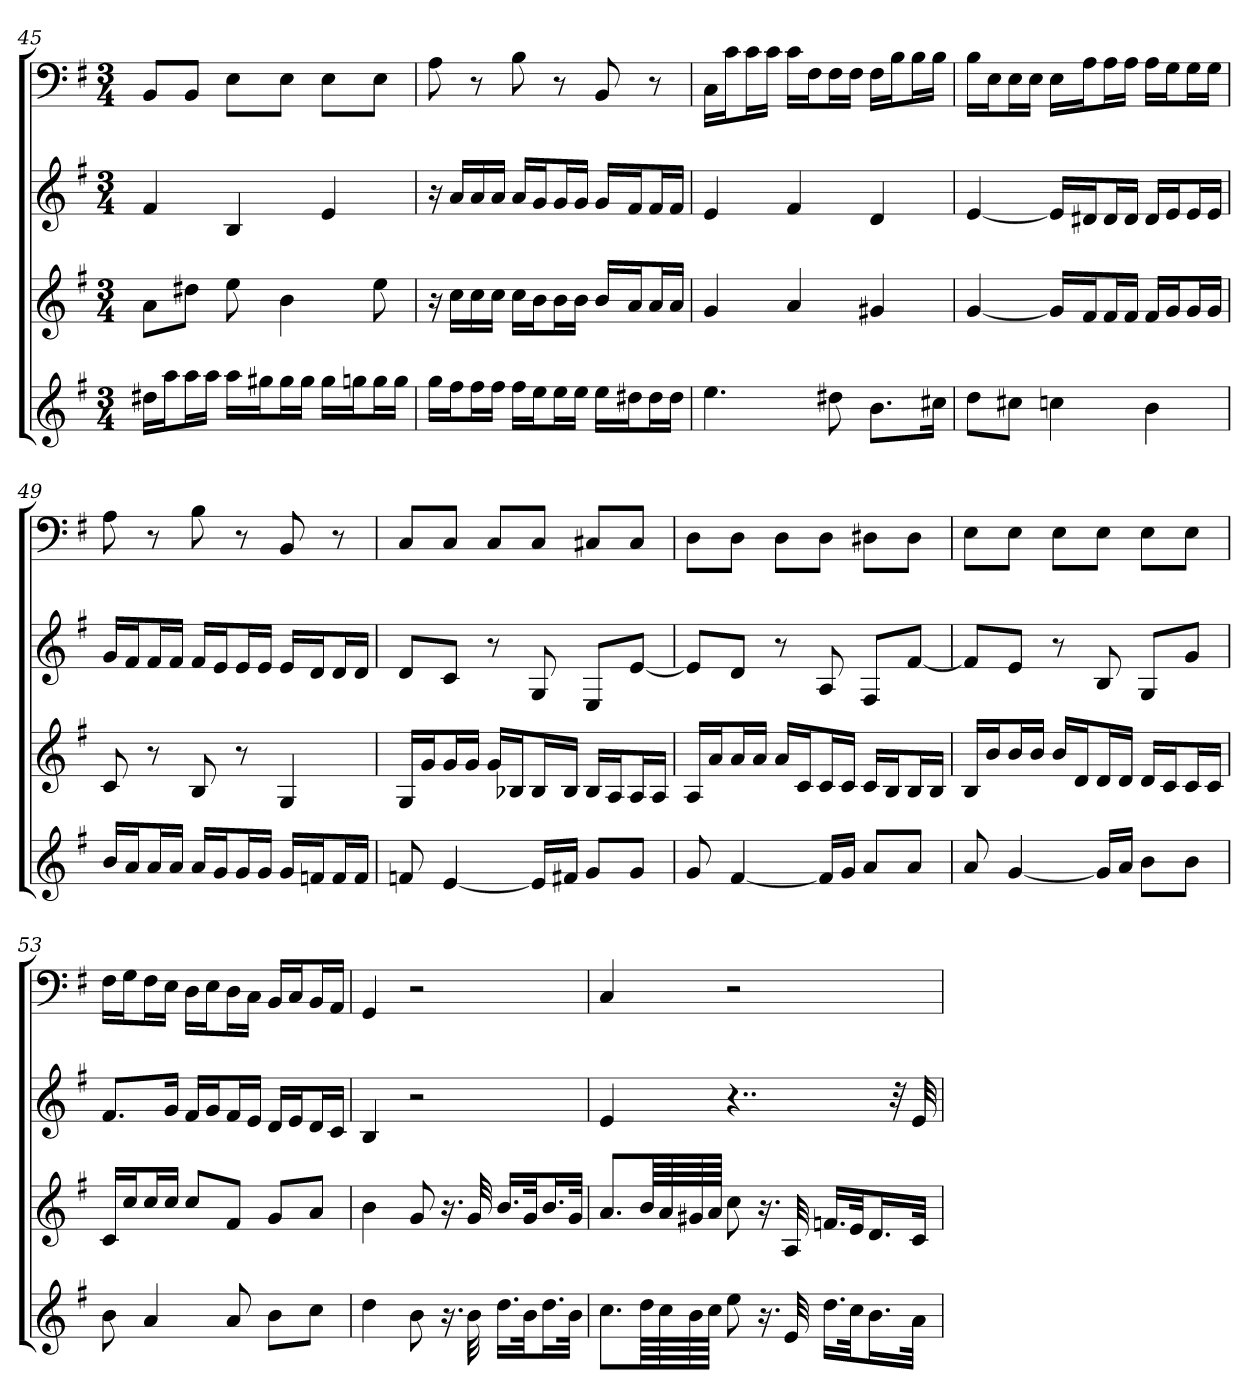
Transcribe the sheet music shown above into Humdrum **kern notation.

**kern	**kern	**kern	**kern
*part4	*part3	*part2	*part1
*staff4	*staff3	*staff2	*staff1
*k[f#]	*k[f#]	*k[f#]	*k[f#]
*G:	*G:	*G:	*G:
*M3/4	*M3/4	*M3/4	*M3/4
=45	=45	=45	=45
16dd#XLL	8aL	4f#	8BBL
16aaJ	.	.	.
16aaL	8dd#XJ	.	8BBJ
16aaJJ	.	.	.
16aaLL	8ee	4B	8EL
16gg#XJ	.	.	.
16gg#L	4b	.	8EJ
16gg#JJ	.	.	.
16gg#LL	.	4e	8EL
16ggnJ	.	.	.
16ggL	8ee	.	8EJ
16ggJJ	.	.	.
=46	=46	=46	=46
16ggLL	16r	16r	8A
16ff#J	16ccLL	16aLL	.
16ff#L	16cc	16a	8r
16ff#JJ	16ccJJ	16aJJ	.
16ff#LL	16ccLL	16aLL	8B
16eeJ	16bJ	16gJ	.
16eeL	16bL	16gL	8r
16eeJJ	16bJJ	16gJJ	.
16eeLL	16bLL	16gLL	8BB
16dd#XJ	16aJ	16f#J	.
16dd#L	16aL	16f#L	8r
16dd#JJ	16aJJ	16f#JJ	.
=47	=47	=47	=47
4.ee	4g	4e	16CLL
.	.	.	16cJ
.	.	.	16cL
.	.	.	16cJJ
.	4a	4f#	16cLL
.	.	.	16F#J
8dd#X	.	.	16F#L
.	.	.	16F#JJ
8.bL	4g#X	4d	16F#LL
.	.	.	16BJ
.	.	.	16BL
16cc#XJk	.	.	16BJJ
=48	=48	=48	=48
8ddL	[4g	[4e	16BLL
.	.	.	16EJ
8cc#XJ	.	.	16EL
.	.	.	16EJJ
4ccn	16gLL]	16eLL]	16ELL
.	16f#J	16d#XJ	16AJ
.	16f#L	16d#L	16AL
.	16f#JJ	16d#JJ	16AJJ
4b	16f#LL	16d#LL	16ALL
.	16gJ	16eJ	16GJ
.	16gL	16eL	16GL
.	16gJJ	16eJJ	16GJJ
=49	=49	=49	=49
16bLL	8c	16gLL	8A
16aJ	.	16f#J	.
16aL	8r	16f#L	8r
16aJJ	.	16f#JJ	.
16aLL	8B	16f#LL	8B
16gJ	.	16eJ	.
16gL	8r	16eL	8r
16gJJ	.	16eJJ	.
16gLL	4G	16eLL	8BB
16fnJ	.	16dJ	.
16fL	.	16dL	8r
16fJJ	.	16dJJ	.
=50	=50	=50	=50
8fn	16GLL	8dL	8CL
.	16gJ	.	.
[4e	16gL	8cJ	8CJ
.	16gJJ	.	.
.	16gLL	8r	8CL
.	16B-XJ	.	.
16eLL]	16B-L	8G	8CJ
16f#XJJ	16B-JJ	.	.
8gL	16B-LL	8EL	8C#XL
.	16AJ	.	.
8gJ	16AL	[8eJ	8C#J
.	16AJJ	.	.
=51	=51	=51	=51
8g	16ALL	8eL]	8DL
.	16aJ	.	.
[4f#	16aL	8dJ	8DJ
.	16aJJ	.	.
.	16aLL	8r	8DL
.	16cJ	.	.
16f#LL]	16cL	8A	8DJ
16gJJ	16cJJ	.	.
8aL	16cLL	8F#L	8D#XL
.	16BJ	.	.
8aJ	16BL	[8f#J	8D#J
.	16BJJ	.	.
=52	=52	=52	=52
8a	16BLL	8f#L]	8EL
.	16bJ	.	.
[4g	16bL	8eJ	8EJ
.	16bJJ	.	.
.	16bLL	8r	8EL
.	16dJ	.	.
16gLL]	16dL	8B	8EJ
16aJJ	16dJJ	.	.
8bL	16dLL	8GL	8EL
.	16cJ	.	.
8bJ	16cL	8gJ	8EJ
.	16cJJ	.	.
=53	=53	=53	=53
8b	16cLL	8.f#L	16F#LL
.	16ccJ	.	16GJ
4a	16ccL	.	16F#L
.	16ccJJ	16gJk	16EJJ
.	8ccL	16f#LL	16DLL
.	.	16gJ	16EJ
8a	8f#J	16f#L	16DL
.	.	16eJJ	16CJJ
8bL	8gL	16dLL	16BBLL
.	.	16eJ	16CJ
8ccJ	8aJ	16dL	16BBL
.	.	16cJJ	16AAJJ
=54	=54	=54	=54
4dd	4b	4B	4GG
8b	8g	2r	2r
16.r	16.r	.	.
32b	32g	.	.
16.ddLL	16.bLL	.	.
32bJk	32gJk	.	.
16.ddL	16.bL	.	.
32bJJk	32gJJk	.	.
=55	=55	=55	=55
8.ccL	8.aL	4e	4C
64ddLLL	64bLLL	.	.
64cc	64a	.	.
64b	64g#X	.	.
64ccJJJJ	64aJJJJ	.	.
8ee	8cc	4..r	2r
16.r	16.r	.	.
32e	32A	.	.
16.ddLL	16.fnLL	.	.
32ccJk	32eJk	.	.
16.bL	16.dL	.	.
.	.	32r	.
32aJJk	32cJJk	32e	.
=	=	=	=
*-	*-	*-	*-
